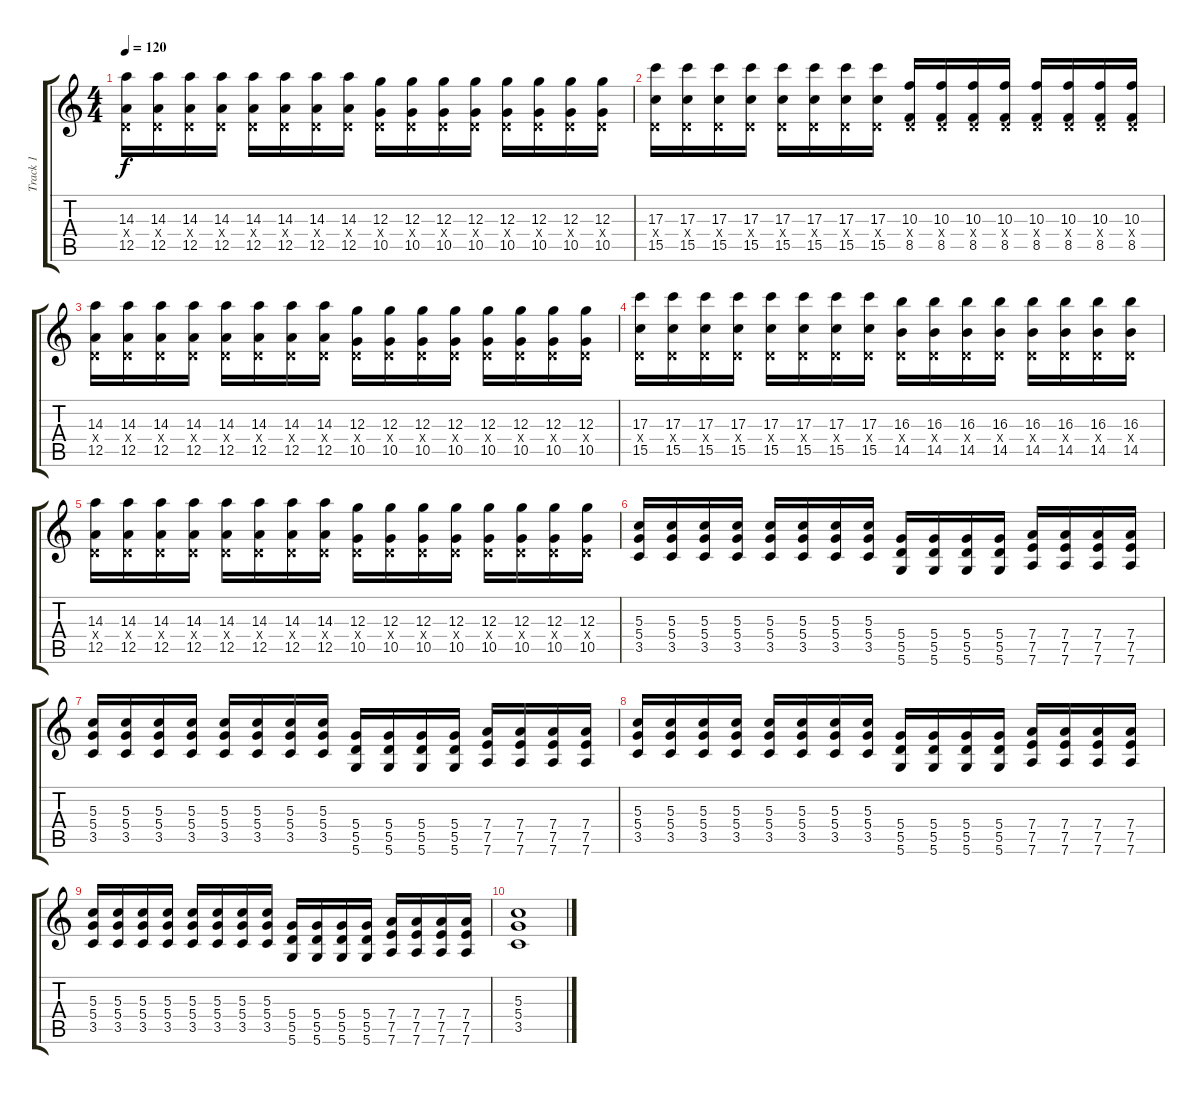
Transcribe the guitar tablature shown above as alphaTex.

\track ("Track 1" "Track 1") {instrument distortionguitar}
\staff {score tabs}
\tuning (E4 B3 G3 D3 A2 D2) {hide}
\ts (4 4)
\tempo 120
\clef g2
\ks c
(14.3 0.4{x} 12.5).16{dy f} (14.3 0.4{x} 12.5).16 (14.3 0.4{x} 12.5).16 (14.3 0.4{x} 12.5).16 (14.3 0.4{x} 12.5).16 (14.3 0.4{x} 12.5).16 (14.3 0.4{x} 12.5).16 (14.3 0.4{x} 12.5).16 (12.3 0.4{x} 10.5).16 (12.3 0.4{x} 10.5).16 (12.3 0.4{x} 10.5).16 (12.3 0.4{x} 10.5).16 (12.3 0.4{x} 10.5).16 (12.3 0.4{x} 10.5).16 (12.3 0.4{x} 10.5).16 (12.3 0.4{x} 10.5).16 |
(17.3 0.4{x} 15.5).16 (17.3 0.4{x} 15.5).16 (17.3 0.4{x} 15.5).16 (17.3 0.4{x} 15.5).16 (17.3 0.4{x} 15.5).16 (17.3 0.4{x} 15.5).16 (17.3 0.4{x} 15.5).16 (17.3 0.4{x} 15.5).16 (10.3 0.4{x} 8.5).16 (10.3 0.4{x} 8.5).16 (10.3 0.4{x} 8.5).16 (10.3 0.4{x} 8.5).16 (10.3 0.4{x} 8.5).16 (10.3 0.4{x} 8.5).16 (10.3 0.4{x} 8.5).16 (10.3 0.4{x} 8.5).16 |
(14.3 0.4{x} 12.5).16 (14.3 0.4{x} 12.5).16 (14.3 0.4{x} 12.5).16 (14.3 0.4{x} 12.5).16 (14.3 0.4{x} 12.5).16 (14.3 0.4{x} 12.5).16 (14.3 0.4{x} 12.5).16 (14.3 0.4{x} 12.5).16 (12.3 0.4{x} 10.5).16 (12.3 0.4{x} 10.5).16 (12.3 0.4{x} 10.5).16 (12.3 0.4{x} 10.5).16 (12.3 0.4{x} 10.5).16 (12.3 0.4{x} 10.5).16 (12.3 0.4{x} 10.5).16 (12.3 0.4{x} 10.5).16 |
(17.3 0.4{x} 15.5).16 (17.3 0.4{x} 15.5).16 (17.3 0.4{x} 15.5).16 (17.3 0.4{x} 15.5).16 (17.3 0.4{x} 15.5).16 (17.3 0.4{x} 15.5).16 (17.3 0.4{x} 15.5).16 (17.3 0.4{x} 15.5).16 (16.3 0.4{x} 14.5).16 (16.3 0.4{x} 14.5).16 (16.3 0.4{x} 14.5).16 (16.3 0.4{x} 14.5).16 (16.3 0.4{x} 14.5).16 (16.3 0.4{x} 14.5).16 (16.3 0.4{x} 14.5).16 (16.3 0.4{x} 14.5).16 |
(14.3 0.4{x} 12.5).16 (14.3 0.4{x} 12.5).16 (14.3 0.4{x} 12.5).16 (14.3 0.4{x} 12.5).16 (14.3 0.4{x} 12.5).16 (14.3 0.4{x} 12.5).16 (14.3 0.4{x} 12.5).16 (14.3 0.4{x} 12.5).16 (12.3 0.4{x} 10.5).16 (12.3 0.4{x} 10.5).16 (12.3 0.4{x} 10.5).16 (12.3 0.4{x} 10.5).16 (12.3 0.4{x} 10.5).16 (12.3 0.4{x} 10.5).16 (12.3 0.4{x} 10.5).16 (12.3 0.4{x} 10.5).16 |
(5.3 5.4 3.5).16 (5.3 5.4 3.5).16 (5.3 5.4 3.5).16 (5.3 5.4 3.5).16 (5.3 5.4 3.5).16 (5.3 5.4 3.5).16 (5.3 5.4 3.5).16 (5.3 5.4 3.5).16 (5.4 5.5 5.6).16 (5.4 5.5 5.6).16 (5.4 5.5 5.6).16 (5.4 5.5 5.6).16 (7.4 7.5 7.6).16 (7.4 7.5 7.6).16 (7.4 7.5 7.6).16 (7.4 7.5 7.6).16 |
(5.3 5.4 3.5).16 (5.3 5.4 3.5).16 (5.3 5.4 3.5).16 (5.3 5.4 3.5).16 (5.3 5.4 3.5).16 (5.3 5.4 3.5).16 (5.3 5.4 3.5).16 (5.3 5.4 3.5).16 (5.4 5.5 5.6).16 (5.4 5.5 5.6).16 (5.4 5.5 5.6).16 (5.4 5.5 5.6).16 (7.4 7.5 7.6).16 (7.4 7.5 7.6).16 (7.4 7.5 7.6).16 (7.4 7.5 7.6).16 |
(5.3 5.4 3.5).16 (5.3 5.4 3.5).16 (5.3 5.4 3.5).16 (5.3 5.4 3.5).16 (5.3 5.4 3.5).16 (5.3 5.4 3.5).16 (5.3 5.4 3.5).16 (5.3 5.4 3.5).16 (5.4 5.5 5.6).16 (5.4 5.5 5.6).16 (5.4 5.5 5.6).16 (5.4 5.5 5.6).16 (7.4 7.5 7.6).16 (7.4 7.5 7.6).16 (7.4 7.5 7.6).16 (7.4 7.5 7.6).16 |
(5.3 5.4 3.5).16 (5.3 5.4 3.5).16 (5.3 5.4 3.5).16 (5.3 5.4 3.5).16 (5.3 5.4 3.5).16 (5.3 5.4 3.5).16 (5.3 5.4 3.5).16 (5.3 5.4 3.5).16 (5.4 5.5 5.6).16 (5.4 5.5 5.6).16 (5.4 5.5 5.6).16 (5.4 5.5 5.6).16 (7.4 7.5 7.6).16 (7.4 7.5 7.6).16 (7.4 7.5 7.6).16 (7.4 7.5 7.6).16 |
(5.3 5.4 3.5).1
